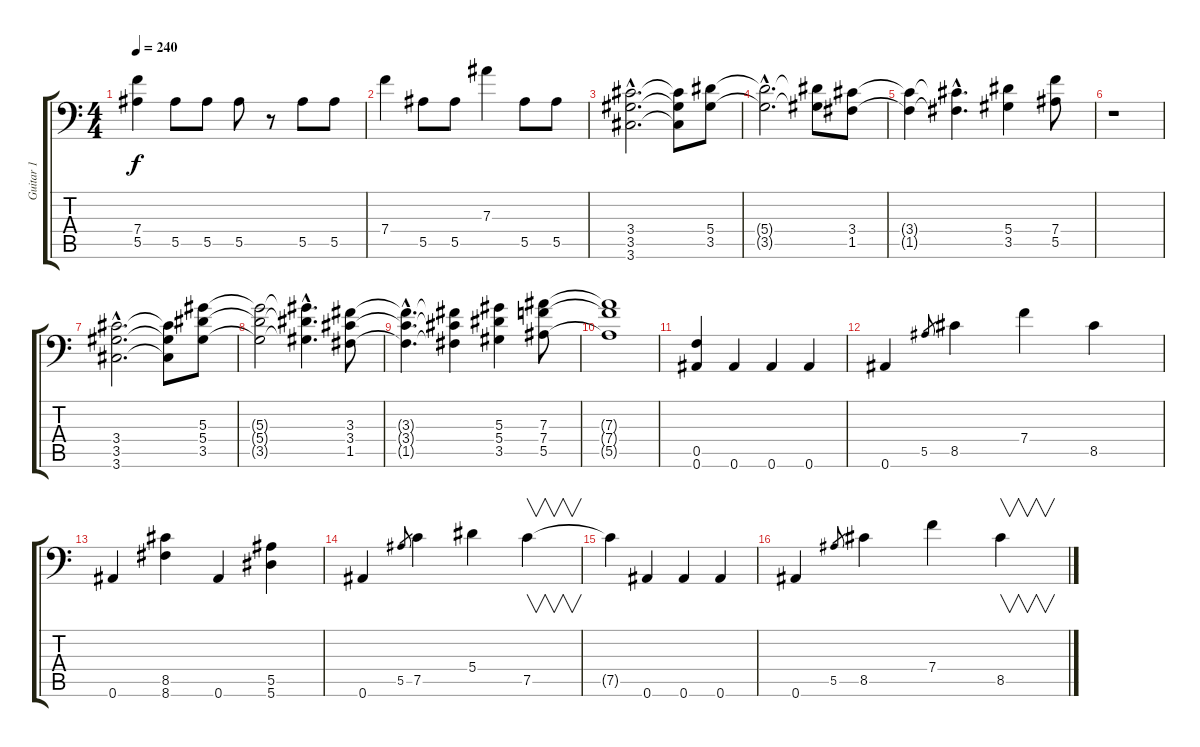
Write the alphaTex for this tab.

\track ("Guitar 1" "Guitar 1") {instrument distortionguitar}
\staff {score tabs}
\tuning (C4 G3 Eb3 Bb2 F2 Bb1) {hide}
\ts (4 4)
\tempo 240
\clef f4
\ks c
(7.4{t} 5.5{t}).4{dy f} 5.5.8 5.5.8 5.5.8 r.8 5.5.8 5.5.8 |
7.4.4 5.5.8 5.5.8 7.3.4 5.5.8 5.5.8 |
(3.4{hac} 3.5{hac} 3.6{hac}).2{d} (3.4{t} 3.5{t} 3.6{t}).8 (5.4 3.5).8 |
(5.4{hac t} 3.5{hac t}).2{d} (5.4{t} 3.5{t}).8 (3.4 1.5).8 |
(3.4{t} 1.5{t}).4 (3.4{hac t} 1.5{hac t}).4{d} (5.4 3.5).4 (7.4 5.5).8 |
r.1 |
(3.4{hac} 3.5{hac} 3.6{hac}).2{d} (3.4{t} 3.5{t} 3.6{t}).8 (5.3 5.4 3.5).8 |
(5.3{t} 5.4{t} 3.5{t}).2 (5.3{hac t} 5.4{hac t} 3.5{hac t}).4{d} (3.3 3.4 1.5).8 |
(3.3{hac t} 3.4{hac t} 1.5{hac t}).4{d} (3.3{t} 3.4{t} 1.5{t}).4 (5.3 5.4 3.5).4 (7.3 7.4 5.5).8 |
(7.3{t} 7.4{t} 5.5{t}).1 |
(0.5 0.6).4 0.6.4 0.6.4 0.6.4 |
0.6.4 5.5.8{gr} 8.5.4 7.4.4 8.5.4 |
0.6.4 (8.5 8.6).4 0.6.4 (5.5 5.6).4 |
0.6.4 5.5.8{gr} 7.5.4 5.4.4 7.5.4{v} |
7.5{t}.4 0.6.4 0.6.4 0.6.4 |
0.6.4 5.5.8{gr} 8.5.4 7.4.4 8.5.4{v}
